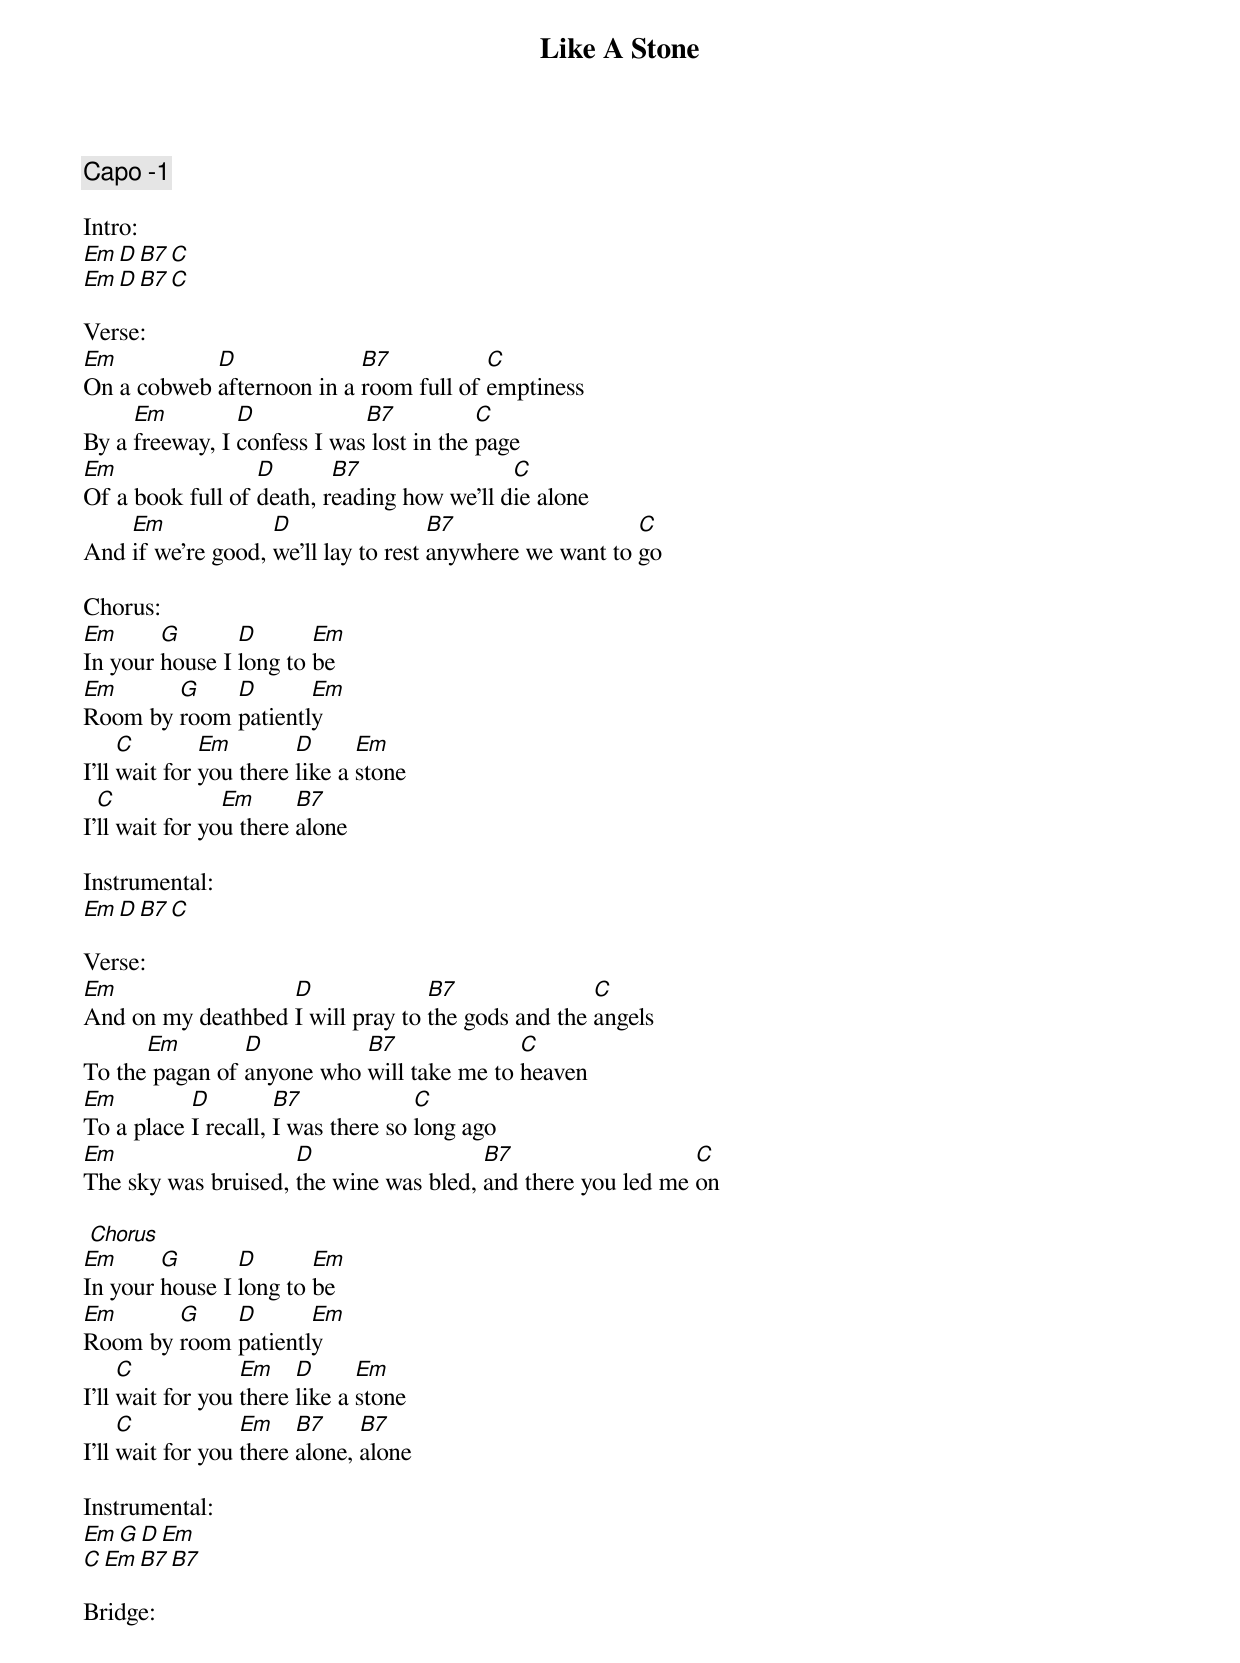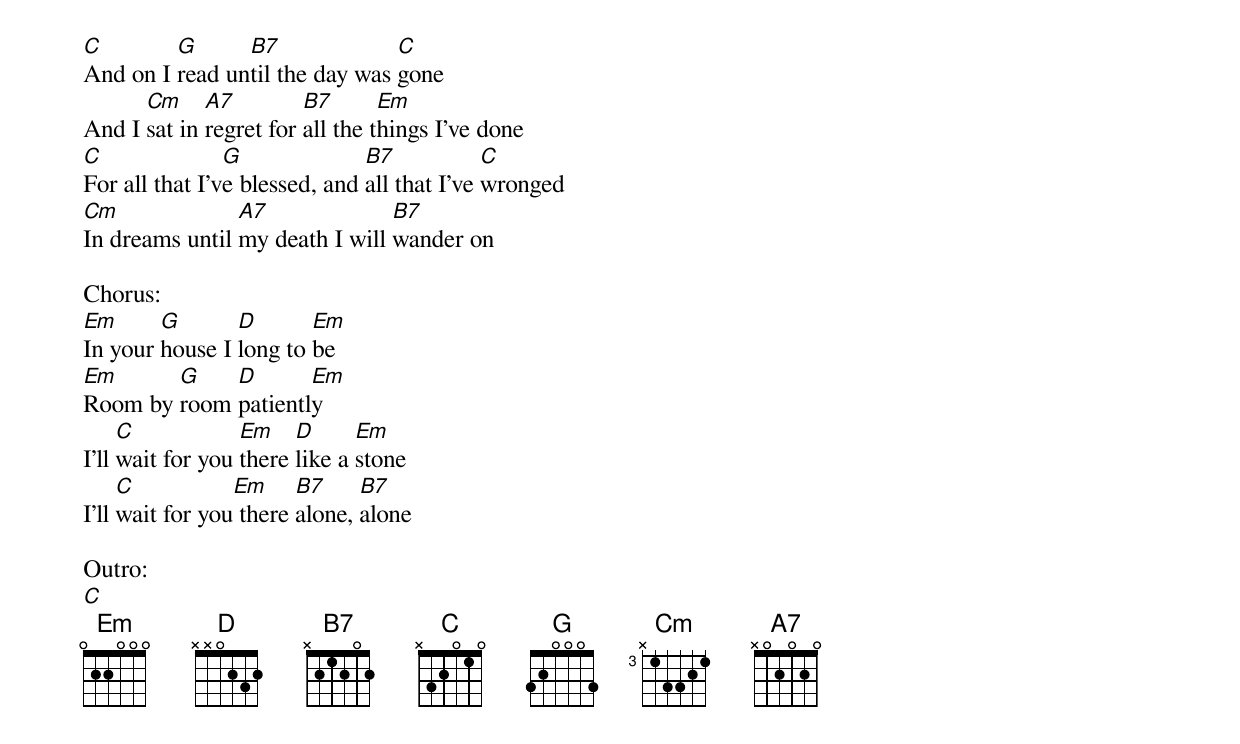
{title:Like A Stone}
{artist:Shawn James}
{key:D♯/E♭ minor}
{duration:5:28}
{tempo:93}
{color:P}

{comment: Capo -1}

Intro:
[Em][D][B7][C]
[Em][D][B7][C]

Verse:
[Em]On a cobweb [D]afternoon in a [B7]room full of [C]emptiness
By a [Em]freeway, I [D]confess I was[B7] lost in the [C]page
[Em]Of a book full of [D]death, r[B7]eading how we'll d[C]ie alone
And [Em]if we're good, [D]we'll lay to rest [B7]anywhere we want to [C]go

Chorus:
[Em]In your [G]house I [D]long to [Em]be
[Em]Room by [G]room [D]patientl[Em]y
I'll [C]wait for [Em]you there [D]like a [Em]stone
I'[C]ll wait for yo[Em]u there [B7]alone

Instrumental:
[Em][D][B7][C]

Verse:
[Em]And on my deathbed [D]I will pray to [B7]the gods and the [C]angels
To the[Em] pagan of [D]anyone who [B7]will take me to [C]heaven
[Em]To a place [D]I recall, [B7]I was there so [C]long ago
[Em]The sky was bruised, [D]the wine was bled, [B7]and there you led me [C]on

 [Chorus]
[Em]In your [G]house I [D]long to [Em]be
[Em]Room by [G]room [D]patientl[Em]y
I'll [C]wait for you [Em]there [D]like a [Em]stone
I'll [C]wait for you [Em]there [B7]alone, [B7]alone

Instrumental:
[Em][G][D][Em]
[C][Em][B7][B7]

Bridge:
[C]And on I [G]read un[B7]til the day was [C]gone
And I [Cm]sat in [A7]regret for [B7]all the t[Em]hings I've done
[C]For all that I'v[G]e blessed, and [B7]all that I've [C]wronged
[Cm]In dreams until [A7]my death I will [B7]wander on

Chorus:
[Em]In your [G]house I [D]long to [Em]be
[Em]Room by [G]room [D]patientl[Em]y
I'll [C]wait for you [Em]there [D]like a [Em]stone
I'll [C]wait for you[Em] there [B7]alone, [B7]alone

Outro:
[C]
